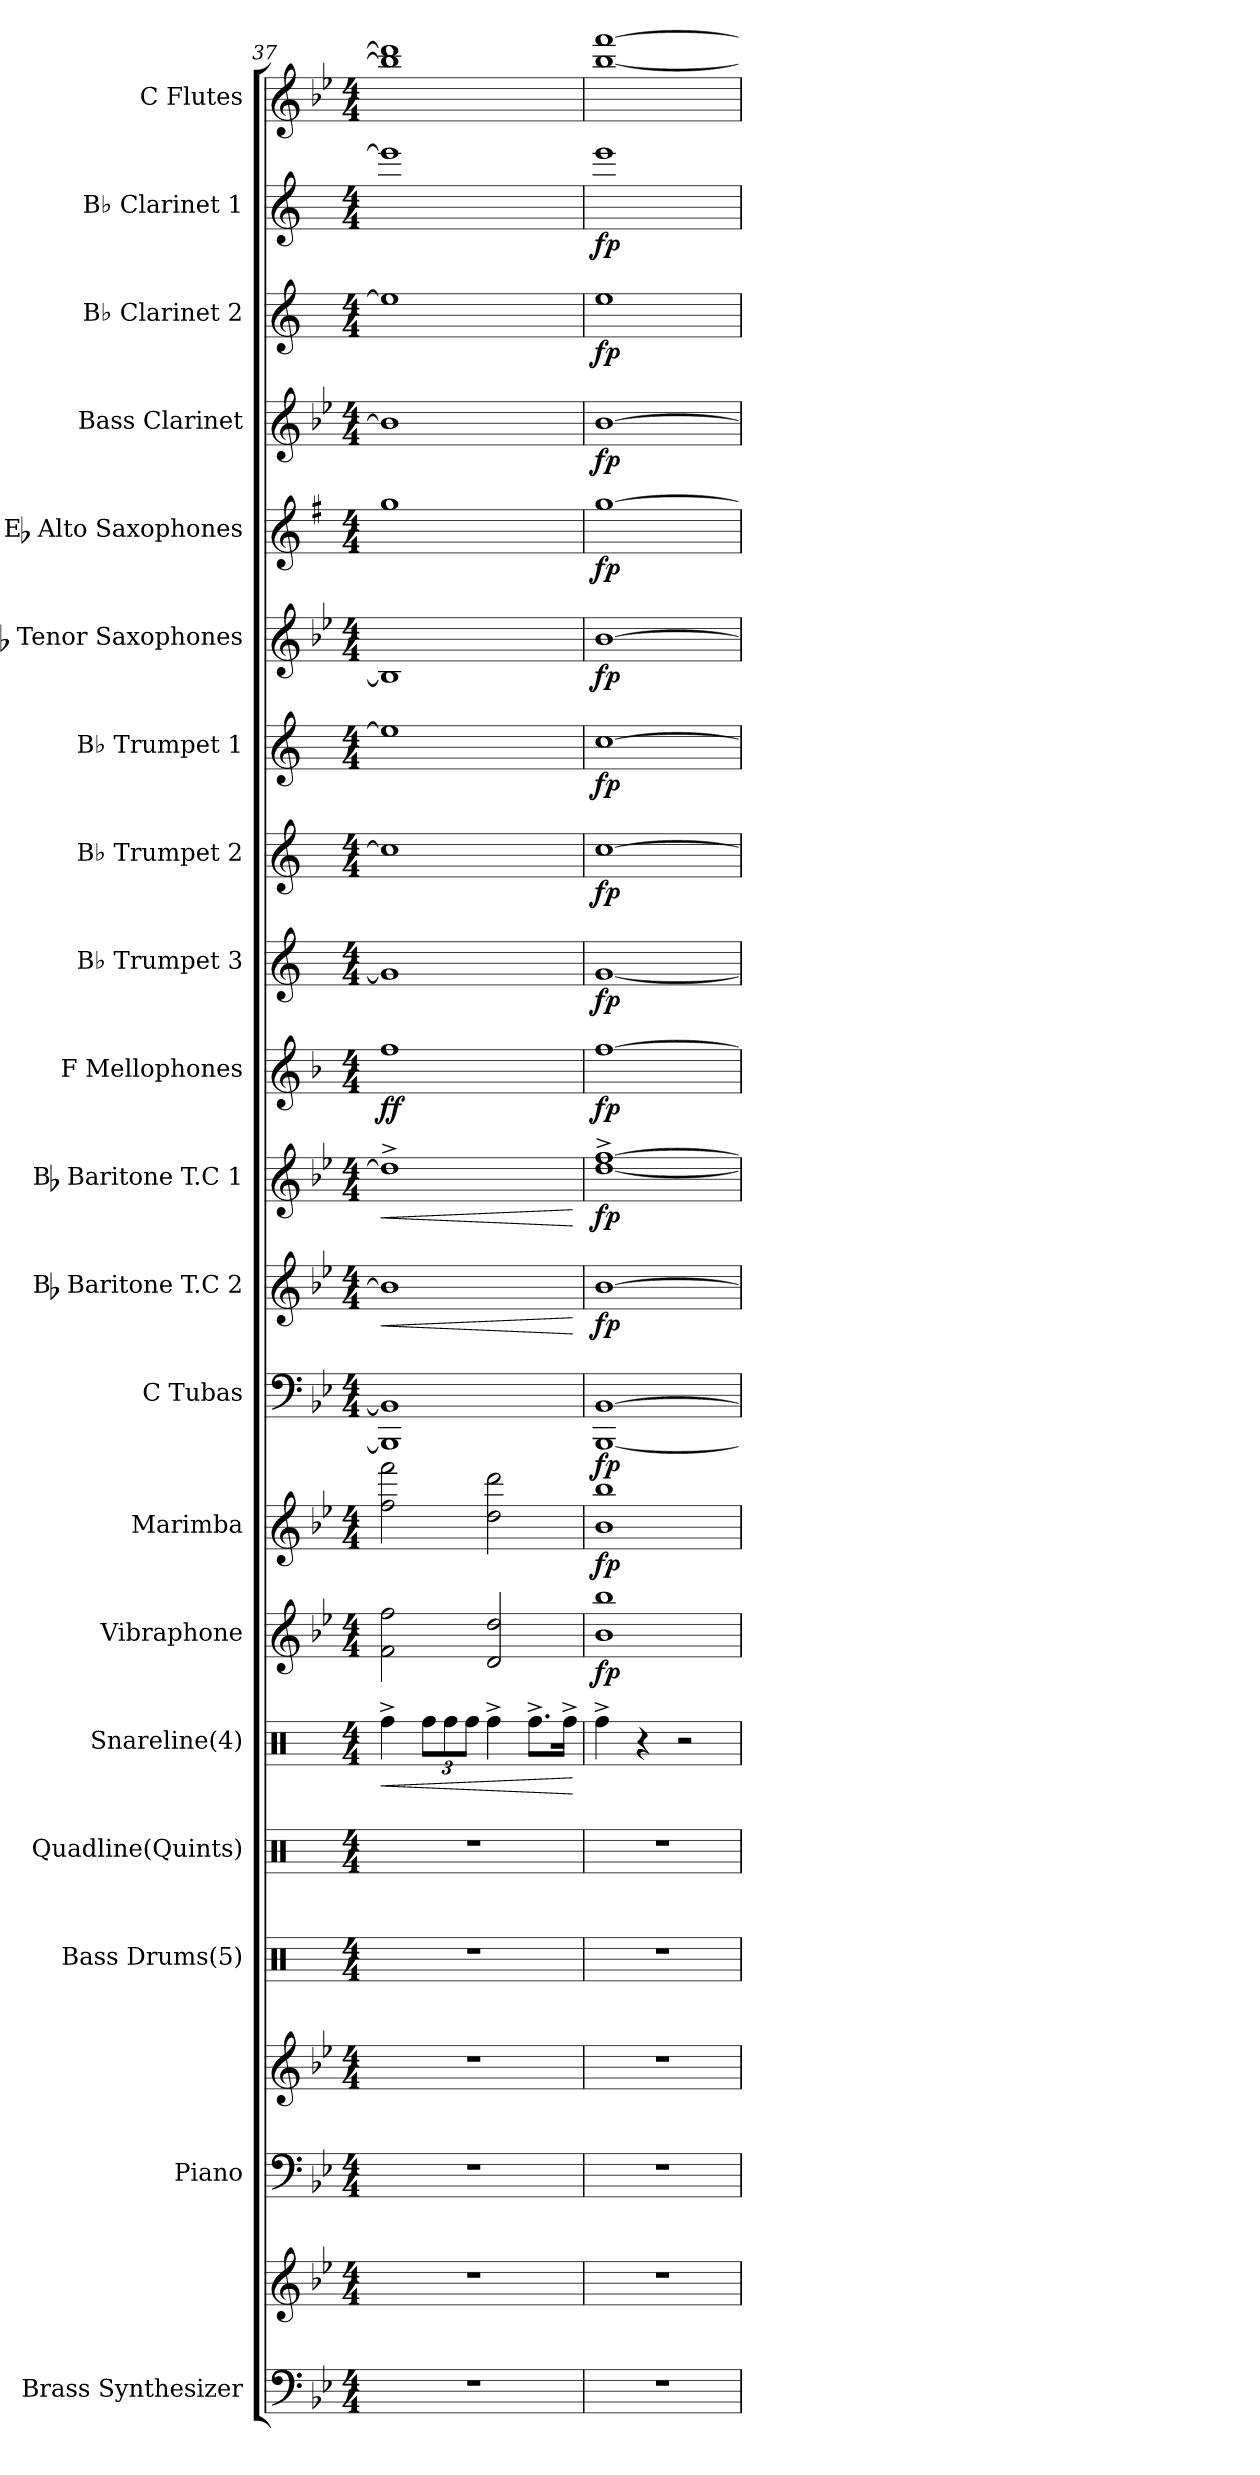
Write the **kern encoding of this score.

**kern	**kern	**kern	**kern	**kern	**kern	**kern	**dynam	**kern	**dynam	**kern	**dynam	**kern	**dynam	**kern	**dynam	**kern	**dynam	**kern	**dynam	**kern	**dynam	**kern	**dynam	**kern	**dynam	**kern	**dynam	**kern	**dynam	**kern	**dynam	**kern	**dynam	**kern	**dynam	**kern	**dynam
*part20	*part20	*part19	*part19	*part18	*part17	*part16	*part16	*part15	*part15	*part14	*part14	*part13	*part13	*part12	*part12	*part11	*part11	*part10	*part10	*part9	*part9	*part8	*part8	*part7	*part7	*part6	*part6	*part5	*part5	*part4	*part4	*part3	*part3	*part2	*part2	*part1	*part1
*staff22	*staff21	*staff20	*staff19	*staff18	*staff17	*staff16	*staff16	*staff15	*staff15	*staff14	*staff14	*staff13	*staff13	*staff12	*staff12	*staff11	*staff11	*staff10	*staff10	*staff9	*staff9	*staff8	*staff8	*staff7	*staff7	*staff6	*staff6	*staff5	*staff5	*staff4	*staff4	*staff3	*staff3	*staff2	*staff2	*staff1	*staff1
*I"Brass Synthesizer	*	*I"Piano	*	*I"Bass Drums(5)	*I"Quadline(Quints)	*I"Snareline(4)	*	*I"Vibraphone	*	*I"Marimba	*	*I"C Tubas	*	*I"Bb Baritone T.C 2	*	*I"Bb Baritone T.C 1	*	*I"F Mellophones	*	*I"B♭ Trumpet 3	*	*I"B♭ Trumpet 2	*	*I"B♭ Trumpet 1	*	*I"Bb Tenor Saxophones	*	*I"Eb Alto Saxophones	*	*I"Bass Clarinet	*	*I"B♭ Clarinet 2	*	*I"B♭ Clarinet 1	*	*I"C Flutes	*
*I'Synth.	*	*I'Pno.	*	*I'BD	*	*	*	*	*	*I'Marimba	*	*I'Tubas	*	*I'Baritone T.C 2	*	*I'Baritone T.C 1	*	*I'Mello	*	*I'B♭ Tpt. 3	*	*I'B♭ Tpt. 2	*	*I'B♭ Tpt. 1	*	*I'Tenor Saxes	*	*I'Alto Saxes	*	*I'B. Cl.	*	*I'B♭ Cl. 2	*	*I'B♭ Cl. 1	*	*I'Flutes	*
*clefF4	*clefG2	*clefF4	*clefG2	*clefX	*clefX	*clefX	*	*clefG2	*	*clefG2	*	*clefF4	*	*clefG2	*	*clefG2	*	*clefG2	*	*clefG2	*	*clefG2	*	*clefG2	*	*clefG2	*	*clefG2	*	*clefG2	*	*clefG2	*	*clefG2	*	*clefG2	*
*	*	*	*	*	*	*	*	*	*	*	*	*	*	*ITrd8c14	*	*ITrd8c14	*	*ITrd4c7	*	*ITrd1c2	*	*ITrd1c2	*	*ITrd1c2	*	*ITrd8c14	*	*ITrd5c9	*	*ITrd8c14	*	*ITrd1c2	*	*ITrd1c2	*	*	*
*k[b-e-]	*k[b-e-]	*k[b-e-]	*k[b-e-]	*k[]	*k[]	*k[]	*	*k[b-e-]	*	*k[b-e-]	*	*k[b-e-]	*	*k[b-e-]	*	*k[b-e-]	*	*k[b-e-]	*	*k[b-e-]	*	*k[b-e-]	*	*k[b-e-]	*	*k[b-e-]	*	*k[b-e-]	*	*k[b-e-]	*	*k[b-e-]	*	*k[b-e-]	*	*k[b-e-]	*
*M4/4	*M4/4	*M4/4	*M4/4	*M4/4	*M4/4	*M4/4	*	*M4/4	*	*M4/4	*	*M4/4	*	*M4/4	*	*M4/4	*	*M4/4	*	*M4/4	*	*M4/4	*	*M4/4	*	*M4/4	*	*M4/4	*	*M4/4	*	*M4/4	*	*M4/4	*	*M4/4	*
=37	=37	=37	=37	=37	=37	=37	=37	=37	=37	=37	=37	=37	=37	=37	=37	=37	=37	=37	=37	=37	=37	=37	=37	=37	=37	=37	=37	=37	=37	=37	=37	=37	=37	=37	=37	=37	=37
!	!	!	!	!	!	!	!LO:HP:b	!	!	!	!	!	!	!	!LO:HP:b	!	!LO:HP:b	!	!	!	!	!	!	!	!	!	!	!	!	!	!	!	!	!	!	!	!
!	!	!	!	!	!	!	!LO:DY:n=1:b	!	!	!	!	!	!	!	!	!	!	!	!LO:DY:b	!	!	!	!	!	!	!	!	!	!	!	!	!	!	!	!	!	!
1r	1r	1r	1r	1r	1r	4Rff^\	< other-dynamics	2f\ 2ff\	.	2ff\ 2fff\	.	1BBB-] 1BB-]	.	1B-]	<	1d^]	<	1b-	ff	1f]	.	1b-]	.	1dd]	.	1BB-]	.	1b-	.	1B-]	.	1dd]	.	1ddd]	.	1bb-] 1ddd]	.
*	*	*	*	*	*	*Xbrackettup	*	*	*	*	*	*	*	*	*	*	*	*	*	*	*	*	*	*	*	*	*	*	*	*	*	*	*	*	*	*	*
.	.	.	.	.	.	12Rff\L	.	.	.	.	.	.	.	.	.	.	.	.	.	.	.	.	.	.	.	.	.	.	.	.	.	.	.	.	.	.	.
.	.	.	.	.	.	12Rff\	.	.	.	.	.	.	.	.	.	.	.	.	.	.	.	.	.	.	.	.	.	.	.	.	.	.	.	.	.	.	.
.	.	.	.	.	.	12Rff\J	.	.	.	.	.	.	.	.	.	.	.	.	.	.	.	.	.	.	.	.	.	.	.	.	.	.	.	.	.	.	.
.	.	.	.	.	.	4Rff^\	.	2d/ 2dd/	.	2dd\ 2ddd\	.	.	.	.	.	.	.	.	.	.	.	.	.	.	.	.	.	.	.	.	.	.	.	.	.	.	.
.	.	.	.	.	.	8.Rff^\L	.	.	.	.	.	.	.	.	.	.	.	.	.	.	.	.	.	.	.	.	.	.	.	.	.	.	.	.	.	.	.
.	.	.	.	.	.	16Rff^\Jk	.	.	.	.	.	.	.	.	.	.	.	.	.	.	.	.	.	.	.	.	.	.	.	.	.	.	.	.	.	.	.
.	.	.	.	.	.	.	[	.	.	.	.	.	.	.	[	.	[	.	.	.	.	.	.	.	.	.	.	.	.	.	.	.	.	.	.	.	.
=38	=38	=38	=38	=38	=38	=38	=38	=38	=38	=38	=38	=38	=38	=38	=38	=38	=38	=38	=38	=38	=38	=38	=38	=38	=38	=38	=38	=38	=38	=38	=38	=38	=38	=38	=38	=38	=38
!	!	!	!	!	!	!	!LO:DY:b	!	!LO:DY:b	!	!LO:DY:b	!	!LO:DY:b	!	!LO:DY:b	!	!LO:DY:b	!	!LO:DY:b	!	!LO:DY:b	!	!LO:DY:b	!	!LO:DY:b	!	!LO:DY:b	!	!LO:DY:b	!	!LO:DY:b	!	!LO:DY:b	!	!LO:DY:b	!	!LO:DY:b
!	!	!	!	!	!	!	!	!	!	!	!	!	!	!	!	!	!	!	!	!	!	!	!	!	!	!	!	!	!	!	!	!	!	!	!	!	!LO:DY:n=1:b
1r	1r	1r	1r	1r	1r	4Rff^\	other-dynamics	1b- 1bb-	fp	1b- 1bb-	fp	[1BBB- [1BB-	fp	[1B-	fp	[1d^ [1f^	fp	[1b-	fp	[1f	fp	[1b-	fp	[1b-	fp	[1B-	fp	[1b-	fp	[1B-	fp	1dd	fp	1ddd	fp	[1bb- [1fff	fp fp
.	.	.	.	.	.	4r	.	.	.	.	.	.	.	.	.	.	.	.	.	.	.	.	.	.	.	.	.	.	.	.	.	.	.	.	.	.	.
.	.	.	.	.	.	2r	.	.	.	.	.	.	.	.	.	.	.	.	.	.	.	.	.	.	.	.	.	.	.	.	.	.	.	.	.	.	.
=	=	=	=	=	=	=	=	=	=	=	=	=	=	=	=	=	=	=	=	=	=	=	=	=	=	=	=	=	=	=	=	=	=	=	=	=	=
*-	*-	*-	*-	*-	*-	*-	*-	*-	*-	*-	*-	*-	*-	*-	*-	*-	*-	*-	*-	*-	*-	*-	*-	*-	*-	*-	*-	*-	*-	*-	*-	*-	*-	*-	*-	*-	*-
